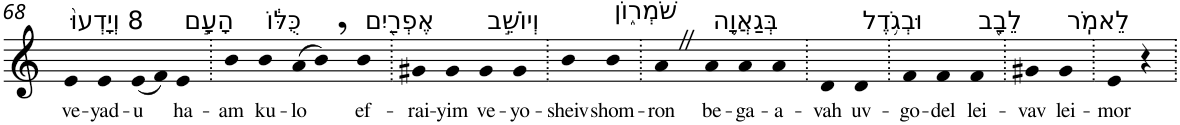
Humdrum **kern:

**kern	**text
*part1	*part1
*staff1	*staff1
*I"Piano	*
*I'Pno	*
!!LO:PB:g=z
*clefG2	*
*k[]	*
=68	=68
!LO:TX:a:t=8 וְיָדְעוּ֙	!
!	!LO:LY:b
4e	ve-
!	!LO:LY:b
4e	-yad-
!	!LO:LY:b
(8e	-u
8f)	.
!LO:TX:a:t=הָעָ֣ם	!
!	!LO:LY:b
4e	ha-
=69.	=69.
!	!LO:LY:b
4b	-am
!LO:TX:a:t=כֻּלּ֔וֹ	!
!	!LO:LY:b
4b	ku-
!	!LO:LY:b
(8a	-lo
8b,)	.
!LO:TX:a:t=אֶפְרַ֖יִם	!
!	!LO:LY:b
4b	ef-
=70.	=70.
!	!LO:LY:b
4g#X	-rai-
!	!LO:LY:b
4g#	-yim
!LO:TX:a:t=וְיוֹשֵׁ֣ב	!
!	!LO:LY:b
4g#	ve-
!	!LO:LY:b
4g#	-yo-
=71.	=71.
!	!LO:LY:b
4b	-sheiv
!LO:TX:a:t=שֹׁמְר֑וֹן	!
!	!LO:LY:b
4b	shom-
=72.	=72.
!	!LO:LY:b
4aZ	-ron
!LO:TX:a:t=בְּגַאֲוָ֛ה	!
!	!LO:LY:b
4a	be-
!	!LO:LY:b
4a	-ga-
!	!LO:LY:b
4a	-a-
=73.	=73.
!	!LO:LY:b
4d	-vah
!LO:TX:a:t=וּבְגֹ֥דֶל	!
!	!LO:LY:b
4d	uv-
=74.	=74.
!	!LO:LY:b
4f	-go-
!	!LO:LY:b
4f	-del
!LO:TX:a:t=לֵבָ֖ב	!
!	!LO:LY:b
4f	lei-
=75.	=75.
!	!LO:LY:b
4g#X	-vav
!LO:TX:a:t=לֵאמֹֽר	!
!	!LO:LY:b
4g#	lei-
=76.	=76.
!	!LO:LY:b
4e	-mor
4r	.
=.	=.
*-	*-
